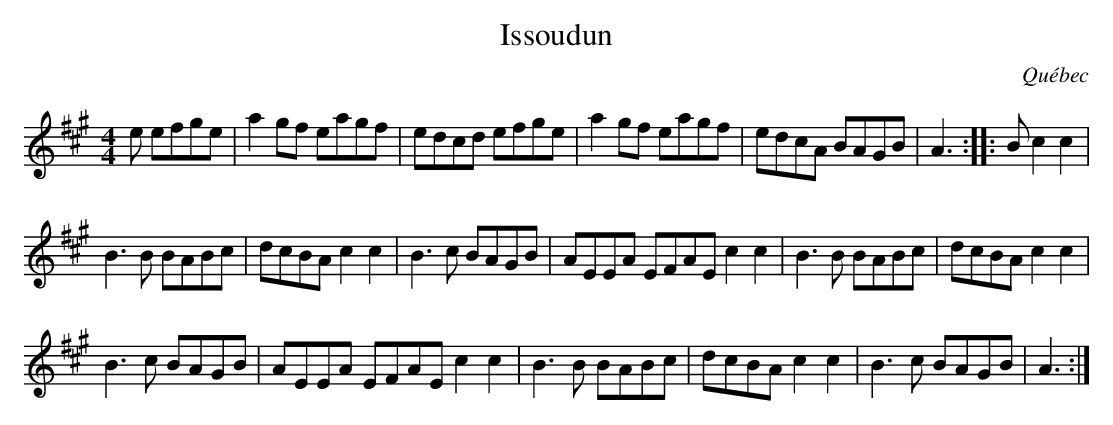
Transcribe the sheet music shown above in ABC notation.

X:1
T: Issoudun
O: Qu\'ebec
M: 4/4	% and 6/4
L: 1/8
K: A
e efge |\
a2gf eagf | edcd efge | a2gf eagf | edcA BAGB | A3 :: B c2c2 |
B3B BABc | dcBA c2c2 | B3c BAGB | AEEA EFAE c2c2 | B3B BABc | dcBA c2c2 |
B3c BAGB | AEEA EFAE c2c2 | B3B BABc | dcBA c2c2 | B3c BAGB | A3 :|
